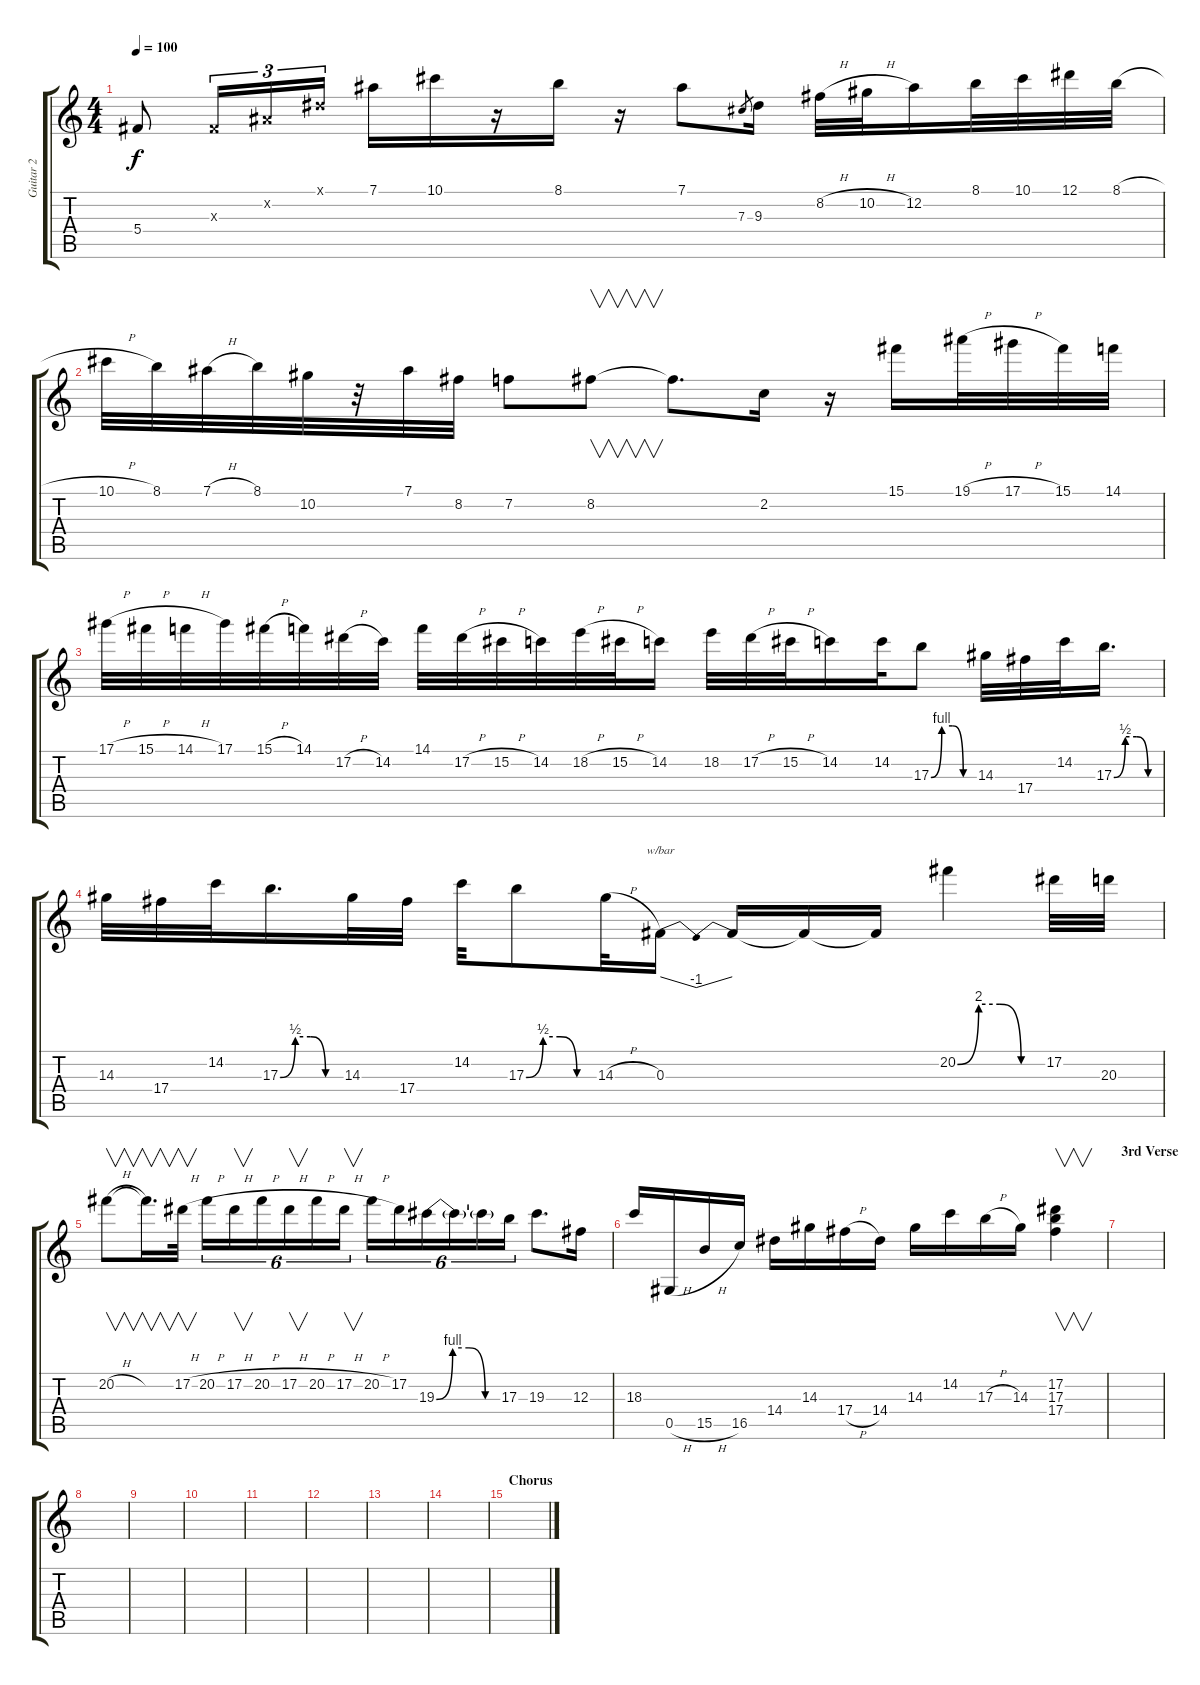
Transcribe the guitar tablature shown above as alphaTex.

\track ("Guitar 2" "Guitar 2") {instrument overdrivenguitar}
\staff {score tabs}
\tuning (Eb4 Bb3 Gb3 Db3 Ab2 Eb2) {hide}
\ts (4 4)
\tempo 100
\clef g2
\ks c
5.4{t}.8{dy f} 0.3{x}.16{tu (3 2)} 0.2{x}.16{tu (3 2)} 0.1{x}.16{tu (3 2)} 7.1.16 10.1.16 r.16 8.1.16 r.16 7.1.8 7.3.8{gr} 9.3.16 8.2{h}.32 10.2{h}.32 12.2.16 8.1.32 10.1.32 12.1.32 8.1{h}.32 |
10.1{h}.32 8.1.32 7.1{h}.32 8.1.32 10.2.32 r.32 7.1.32 8.2.32 7.2.8 8.2.8{v} 8.2{t}.8{d} 2.2.16 r.16 15.1.16 19.1{h}.32 17.1{h}.32 15.1.32 14.1.32 |
17.1{h}.32 15.1{h}.32 14.1{h}.32 17.1.32 15.1{h}.32 14.1.32 17.2{h}.32 14.2.32 14.1.32 17.2{h}.32 15.2{h}.32 14.2.32 18.2{h}.32 15.2{h}.32 14.2.16 18.2.32 17.2{h}.32 15.2{h}.32 14.2.16 14.2.32 17.3{be (custom 0 0 15 4 30 4 45 0 60 0)}.8 14.3.32 17.4.32 14.2.32 17.3{be (custom 0 0 15 2 30 2 45 0 60 0)}.16{d} |
14.3.32 17.4.32 14.2.32 17.3{be (custom 0 0 15 2 30 2 45 0 60 0)}.16{d} 14.3.32 17.4.32 14.2.32 17.3{be (custom 0 0 15 2 30 2 45 0 60 0)}.8 14.3{h}.32 0.3.16{tbe (dip default 0 0 30 -4 60 0)} 0.3{t}.16 0.3{t}.16 0.3{t}.16 20.2{be (custom 0 0 15 8 30 8 45 0 60 0)}.4 17.2.32 20.3.32 |
20.2{h}.8{v} 20.2{t}.16{v d} 17.2{h}.32{v} 20.2{h}.16{tu (6 4)} 17.2{h}.16{v tu (6 4)} 20.2{h}.16{tu (6 4)} 17.2{h}.16{v tu (6 4)} 20.2{h}.16{tu (6 4)} 17.2{h}.16{v tu (6 4)} 20.2{h}.16{tu (6 4)} 17.2.16{tu (6 4)} 19.3{be (custom 0 0 15 4 30 4 45 0 60 0)}.16{tu (6 4)} 19.3{t}.16{tu (6 4)} 19.3{t}.16{tu (6 4)} 17.3.16{tu (6 4)} 19.3.8{d} 12.3.16 |
18.3.16 0.5{h}.16 15.5{h}.16 16.5.16 14.4.16 14.3.16 17.4{h}.16 14.4.16 14.3.16 14.2.16 17.3{h}.16 14.3.16 (17.2 17.3 17.4).4{v} |
\section ("" "3rd Verse")
|
|
|
|
|
|
|
|
\section ("" "Chorus")
